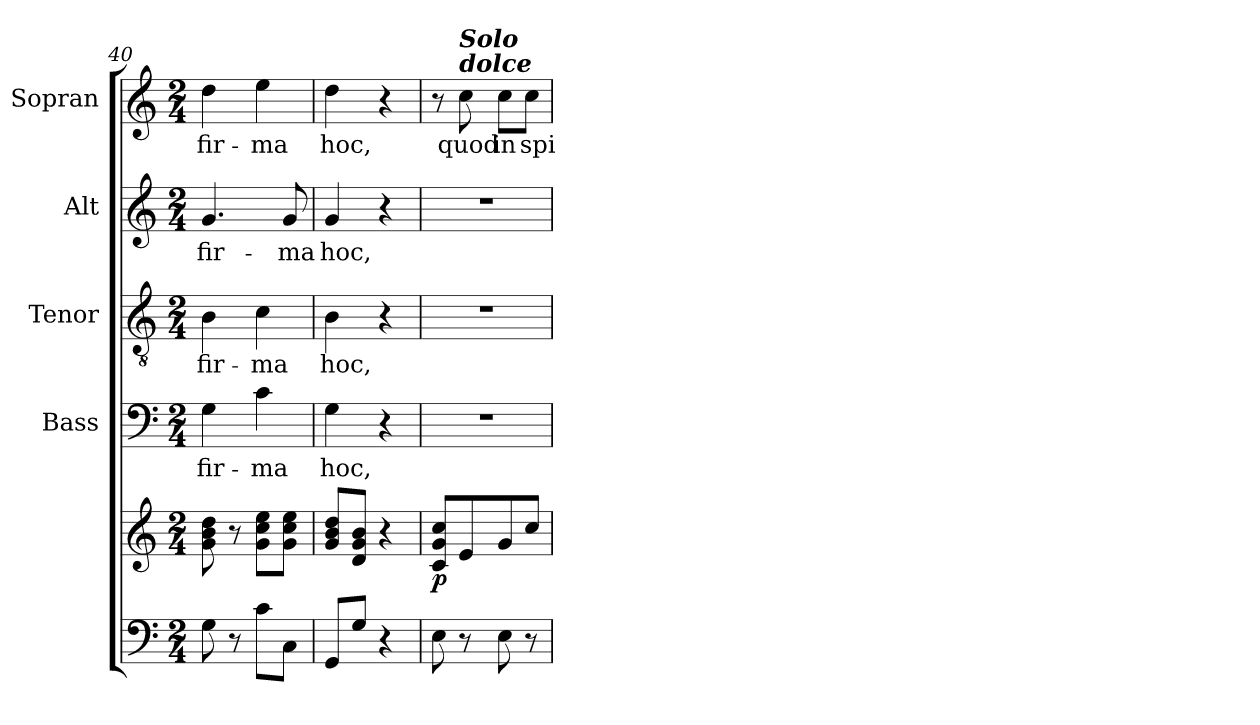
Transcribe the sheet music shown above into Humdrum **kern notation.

**kern	**kern	**dynam	**kern	**text	**kern	**text	**kern	**text	**kern	**text
*part5	*part5	*part5	*part4	*part4	*part3	*part3	*part2	*part2	*part1	*part1
*staff6	*staff5	*staff5/6	*staff4	*staff4	*staff3	*staff3	*staff2	*staff2	*staff1	*staff1
*	*	*	*I"Bass	*	*I"Tenor	*	*I"Alt	*	*I"Sopran	*
*	*	*	*I'B.	*	*I'T.	*	*I'A.	*	*I'S.	*
*clefF4	*clefG2	*	*clefF4	*	*clefGv2	*	*clefG2	*	*clefG2	*
*k[]	*k[]	*	*k[]	*	*k[]	*	*k[]	*	*k[]	*
*C:	*C:	*	*C:	*	*C:	*	*C:	*	*C:	*
*M2/4	*M2/4	*	*M2/4	*	*M2/4	*	*M2/4	*	*M2/4	*
=40	=40	=40	=40	=40	=40	=40	=40	=40	=40	=40
!	!	!	!	!LO:LY:b	!	!LO:LY:b	!	!LO:LY:b	!	!LO:LY:b
8G\	8g\ 8b\ 8dd\	.	4G\	-fir-	4B\	-fir-	4.g/	-fir-	4dd\	-fir-
8r	8r	.	.	.	.	.	.	.	.	.
!	!	!	!	!LO:LY:b	!	!LO:LY:b	!	!	!	!LO:LY:b
8c\L	8g\ 8cc\ 8ee\L	.	4c\	-ma	4c\	-ma	.	.	4ee\	-ma
!	!	!	!	!	!	!	!	!LO:LY:b	!	!
8C\J	8g\ 8cc\ 8ee\J	.	.	.	.	.	8g/	-ma	.	.
=41	=41	=41	=41	=41	=41	=41	=41	=41	=41	=41
!	!	!	!	!LO:LY:b	!	!LO:LY:b	!	!LO:LY:b	!	!LO:LY:b
8GG/L	8g/ 8b/ 8dd/L	.	4G\	hoc,	4B\	hoc,	4g/	hoc,	4dd\	hoc,
8G/J	8d/ 8g/ 8b/J	.	.	.	.	.	.	.	.	.
4r	4r	.	4r	.	4r	.	4r	.	4r	.
=42	=42	=42	=42	=42	=42	=42	=42	=42	=42	=42
!	!	!LO:DY:b	!	!	!	!	!	!	!	!
8E\	8c/ 8g/ 8cc/L	p	2r	.	2r	.	2r	.	8r	.
!	!	!	!	!	!	!	!	!	!LO:TX:a:Bi:t=dolce	!
!	!	!	!	!	!	!	!	!	!LO:TX:a:Bi:t=Solo	!
!	!	!	!	!	!	!	!	!	!	!LO:LY:b
8r	8e/	.	.	.	.	.	.	.	8cc\	quod
!	!	!	!	!	!	!	!	!	!	!LO:LY:b
8E\	8g/	.	.	.	.	.	.	.	8cc\L	in
!	!	!	!	!	!	!	!	!	!	!LO:LY:b
8r	8cc/J	.	.	.	.	.	.	.	8cc\J	spi-
=	=	=	=	=	=	=	=	=	=	=
*-	*-	*-	*-	*-	*-	*-	*-	*-	*-	*-
